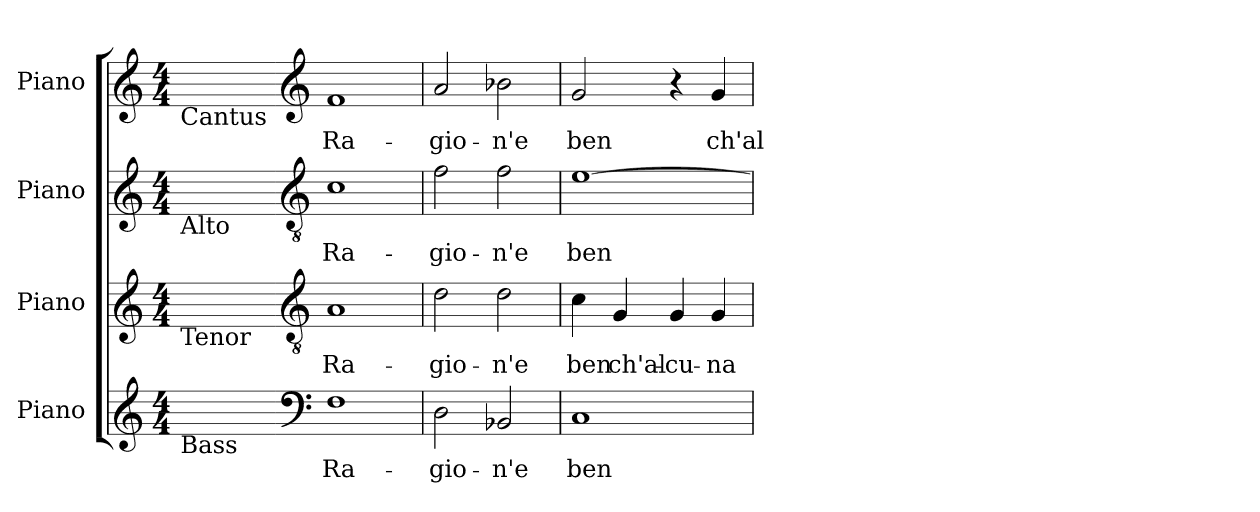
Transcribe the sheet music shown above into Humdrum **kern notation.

**kern	**text	**kern	**text	**kern	**text	**kern	**text
*part4	*part4	*part3	*part3	*part2	*part2	*part1	*part1
*staff4	*staff4	*staff3	*staff3	*staff2	*staff2	*staff1	*staff1
*I"Piano	*	*I"Piano	*	*I"Piano	*	*I"Piano	*
*I'Pno.	*	*I'Pno.	*	*I'Pno.	*	*I'Pno.	*
!!LO:PB:g=z
*clefG2	*	*clefG2	*	*clefG2	*	*clefG2	*
*k[]	*	*k[]	*	*k[]	*	*k[]	*
*C:	*	*C:	*	*C:	*	*C:	*
*M4/4	*	*M4/4	*	*M4/4	*	*M4/4	*
=1	=1	=1	=1	=1	=1	=1	=1
!	!	!	!	!	!	!LO:TX:b:t=Cantus	!
!	!	!	!	!LO:TX:b:t=Alto	!	!	!
!	!	!LO:TX:b:t=Tenor	!	!	!	!	!
!LO:TX:b:t=Bass	!	!	!	!	!	!	!
1ryy	.	1ryy	.	1ryy	.	1ryy	.
=2-	=2-	=2-	=2-	=2-	=2-	=2-	=2-
*clefF4	*	*clefGv2	*	*clefGv2	*	*clefG2	*
*k[]	*	*k[]	*	*k[]	*	*k[]	*
*C:	*	*C:	*	*C:	*	*C:	*
!	!LO:LY:b:color=#000000	!	!	!	!	!	!
!	!	!	!LO:LY:b:color=#000000	!	!	!	!
!	!	!	!	!	!LO:LY:b:color=#000000	!	!
!	!	!	!	!	!	!	!LO:LY:b:color=#000000
1Fi	Ra-	1Ai	Ra-	1ci	Ra-	1fi	Ra-
=3	=3	=3	=3	=3	=3	=3	=3
!	!LO:LY:b:color=#000000	!	!	!	!	!	!
!	!	!	!LO:LY:b:color=#000000	!	!	!	!
!	!	!	!	!	!LO:LY:b:color=#000000	!	!
!	!	!	!	!	!	!	!LO:LY:b:color=#000000
2Di\	-gio-	2di\	-gio-	2fi\	-gio-	2ai/	-gio-
!	!LO:LY:b:color=#000000	!	!	!	!	!	!
!	!	!	!LO:LY:b:color=#000000	!	!	!	!
!	!	!	!	!	!LO:LY:b:color=#000000	!	!
!	!	!	!	!	!	!	!LO:LY:b:color=#000000
2BB-i/	-n'e	2di\	-n'e	2fi\	-n'e	2b-i\	-n'e
=4	=4	=4	=4	=4	=4	=4	=4
!	!LO:LY:b:color=#000000	!	!	!	!	!	!
!	!	!	!LO:LY:b:color=#000000	!	!	!	!
!	!	!	!	!	!LO:LY:b:color=#000000	!	!
!	!	!	!	!	!	!	!LO:LY:b:color=#000000
1Ci	ben	4ci\	ben	[1ei	ben	2gi/	ben
!	!	!	!LO:LY:b:color=#000000	!	!	!	!
.	.	4Gi/	ch'al-	.	.	.	.
!	!	!	!LO:LY:b:color=#000000	!	!	!	!
.	.	4Gi/	-cu-	.	.	4r	.
!	!	!	!LO:LY:b:color=#000000	!	!	!	!
!	!	!	!	!	!	!	!LO:LY:b:color=#000000
.	.	4Gi/	-na	.	.	4gi/	ch'al-
=	=	=	=	=	=	=	=
*-	*-	*-	*-	*-	*-	*-	*-
